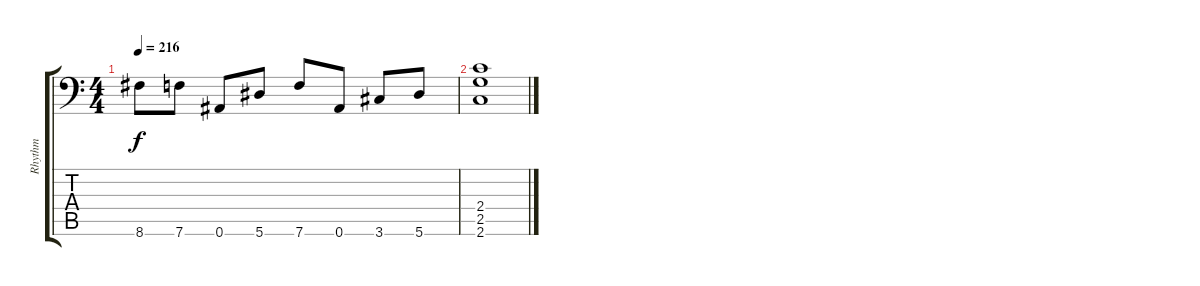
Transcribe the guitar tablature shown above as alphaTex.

\track ("Rhythm" "Rhythm") {instrument distortionguitar}
\staff {score tabs}
\tuning (C4 G3 Eb3 Bb2 F2 Bb1) {hide}
\ts (4 4)
\tempo 216
\clef f4
\ks c
8.6.8{dy f} 7.6.8 0.6.8 5.6.8 7.6.8 0.6.8 3.6.8 5.6.8 |
(2.4 2.5 2.6).1
